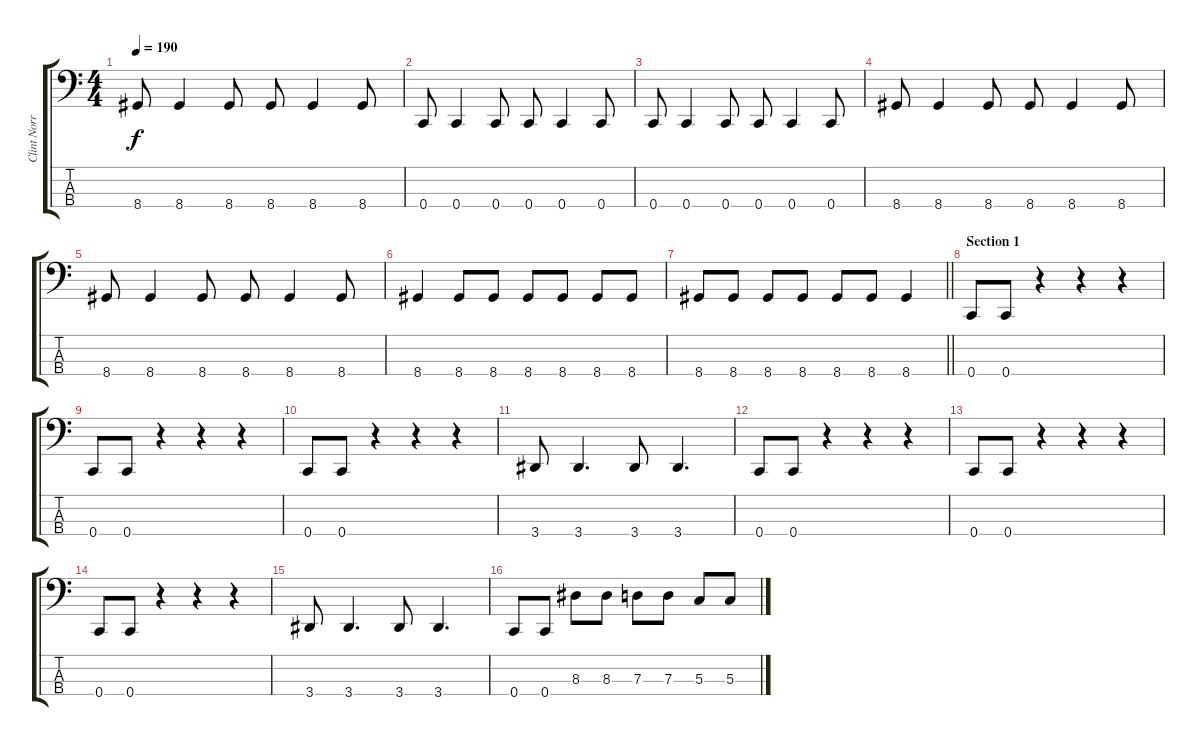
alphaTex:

\track ("Clint Norris" "Clint Norr") {instrument electricbasspick}
\staff {score tabs}
\tuning (F2 C2 G1 C1) {hide}
\ts (4 4)
\tempo 190
\clef f4
\ks c
8.4.8{dy f} 8.4.4 8.4.8 8.4.8 8.4.4 8.4.8 |
0.4.8 0.4.4 0.4.8 0.4.8 0.4.4 0.4.8 |
0.4.8 0.4.4 0.4.8 0.4.8 0.4.4 0.4.8 |
8.4.8 8.4.4 8.4.8 8.4.8 8.4.4 8.4.8 |
8.4.8 8.4.4 8.4.8 8.4.8 8.4.4 8.4.8 |
8.4.4 8.4.8 8.4.8 8.4.8 8.4.8 8.4.8 8.4.8 |
\barLineRight lightlight
8.4.8 8.4.8 8.4.8 8.4.8 8.4.8 8.4.8 8.4.4 |
\section ("" "Section 1")
0.4.8 0.4.8 r.4 r.4 r.4 |
0.4.8 0.4.8 r.4 r.4 r.4 |
0.4.8 0.4.8 r.4 r.4 r.4 |
3.4.8 3.4.4{d} 3.4.8 3.4.4{d} |
0.4.8 0.4.8 r.4 r.4 r.4 |
0.4.8 0.4.8 r.4 r.4 r.4 |
0.4.8 0.4.8 r.4 r.4 r.4 |
3.4.8 3.4.4{d} 3.4.8 3.4.4{d} |
0.4.8 0.4.8 8.3.8 8.3.8 7.3.8 7.3.8 5.3.8 5.3.8
